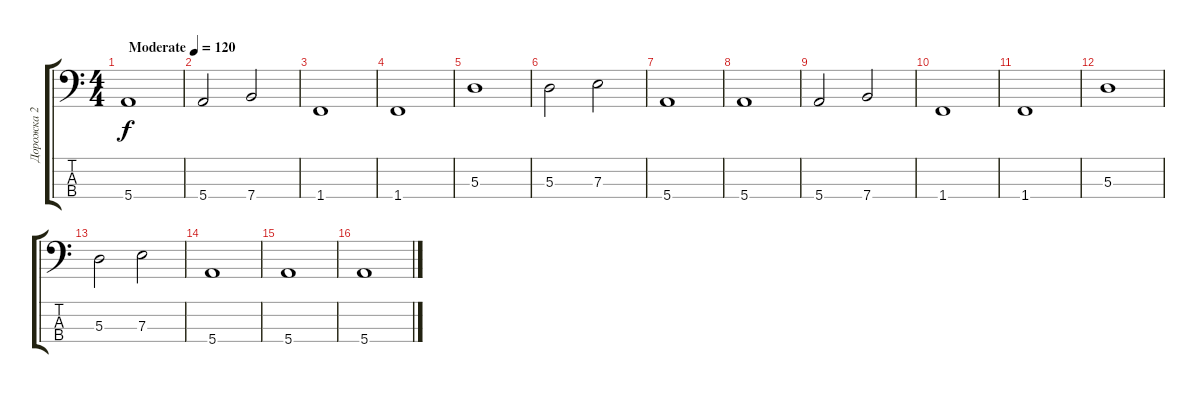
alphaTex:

\track ("Дорожка 2" "Дорожка 2") {instrument slapbass2}
\staff {score tabs}
\tuning (G2 D2 A1 E1) {hide}
\ts (4 4)
\tempo (120 "Moderate")
\clef f4
\ks c
5.4.1{dy f instrument slapbass2} |
5.4.2 7.4.2 |
1.4.1 |
1.4.1 |
5.3.1 |
5.3.2 7.3.2 |
5.4.1 |
5.4.1 |
5.4.2 7.4.2 |
1.4.1 |
1.4.1 |
5.3.1 |
5.3.2 7.3.2 |
5.4.1 |
5.4.1 |
5.4.1
